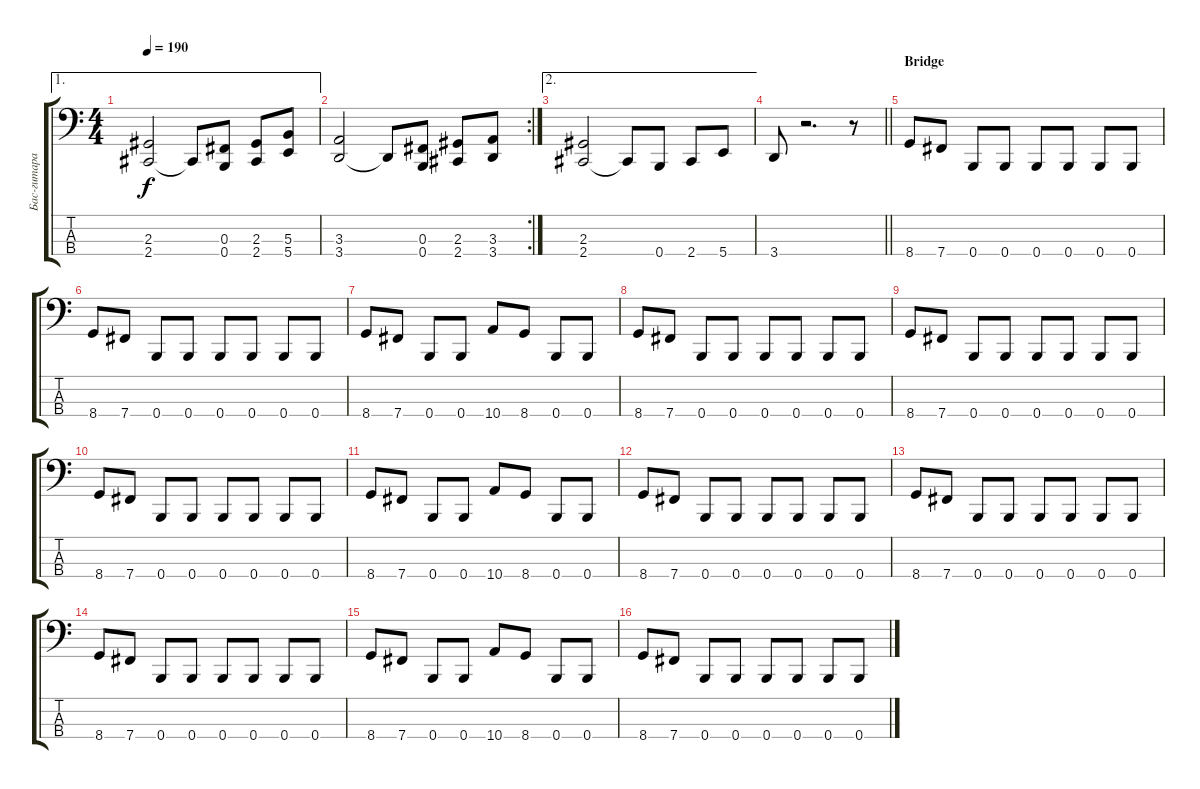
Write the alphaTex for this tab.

\track ("Бас-гитара Araya" "Бас-гитара") {instrument electricbasspick}
\staff {score tabs}
\tuning (E2 B1 Gb1 B0) {hide}
\ae 1
\ts (4 4)
\tempo 190
\clef f4
\ks c
(2.3 2.4).2{dy f} 2.4{t}.8 (0.3 0.4).8 (2.3 2.4).8 (5.3 5.4).8 |
\rc 2
(3.3 3.4).2 3.4{t}.8 (0.3 0.4).8 (2.3 2.4).8 (3.3 3.4).8 |
\ae 2
(2.3 2.4).2 2.4{t}.8 0.4.8 2.4.8 5.4.8 |
\barLineRight lightlight
3.4.8 r.2{d} r.8 |
\section ("" "Bridge")
8.4.8 7.4.8 0.4.8 0.4.8 0.4.8 0.4.8 0.4.8 0.4.8 |
8.4.8 7.4.8 0.4.8 0.4.8 0.4.8 0.4.8 0.4.8 0.4.8 |
8.4.8 7.4.8 0.4.8 0.4.8 10.4.8 8.4.8 0.4.8 0.4.8 |
8.4.8 7.4.8 0.4.8 0.4.8 0.4.8 0.4.8 0.4.8 0.4.8 |
8.4.8 7.4.8 0.4.8 0.4.8 0.4.8 0.4.8 0.4.8 0.4.8 |
8.4.8 7.4.8 0.4.8 0.4.8 0.4.8 0.4.8 0.4.8 0.4.8 |
8.4.8 7.4.8 0.4.8 0.4.8 10.4.8 8.4.8 0.4.8 0.4.8 |
8.4.8 7.4.8 0.4.8 0.4.8 0.4.8 0.4.8 0.4.8 0.4.8 |
8.4.8 7.4.8 0.4.8 0.4.8 0.4.8 0.4.8 0.4.8 0.4.8 |
8.4.8 7.4.8 0.4.8 0.4.8 0.4.8 0.4.8 0.4.8 0.4.8 |
8.4.8 7.4.8 0.4.8 0.4.8 10.4.8 8.4.8 0.4.8 0.4.8 |
8.4.8 7.4.8 0.4.8 0.4.8 0.4.8 0.4.8 0.4.8 0.4.8
